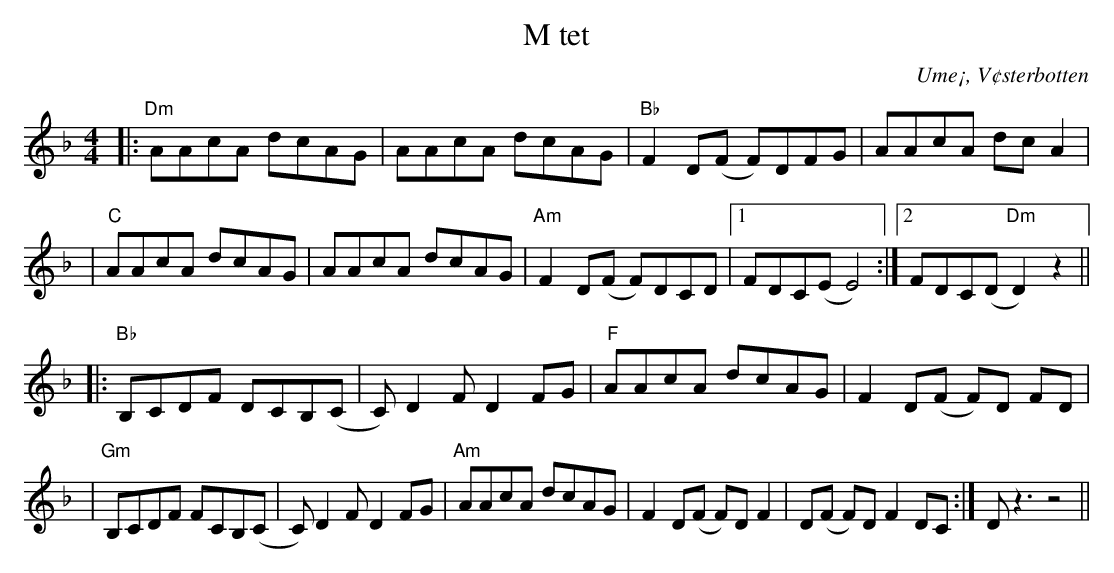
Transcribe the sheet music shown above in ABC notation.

X:1
T:M tet
O:Ume¡, V¢sterbotten
M:4/4
L:1/8
K:Dm
|: "Dm" AAcA dcAG | AAcA dcAG | "Bb" F2D(F F)DFG | AAcA dcA2 |
|"C" AAcA dcAG | AAcA dcAG |"Am" F2D(F F)DCD |1 FDC(E E4) :|2 FDC(D "Dm"D2)z2 ||
|:"Bb"B,CDF DCB,(C | C)D2F D2FG |"F" AAcA dcAG | F2 D(F F)D FD |
|"Gm" B,CDF FCB,(C | C)D2F D2FG |"Am" AAcA dcAG | F2D(F F)DF2 |D(F F)D F2 DC:|Dz3 z4 ||
